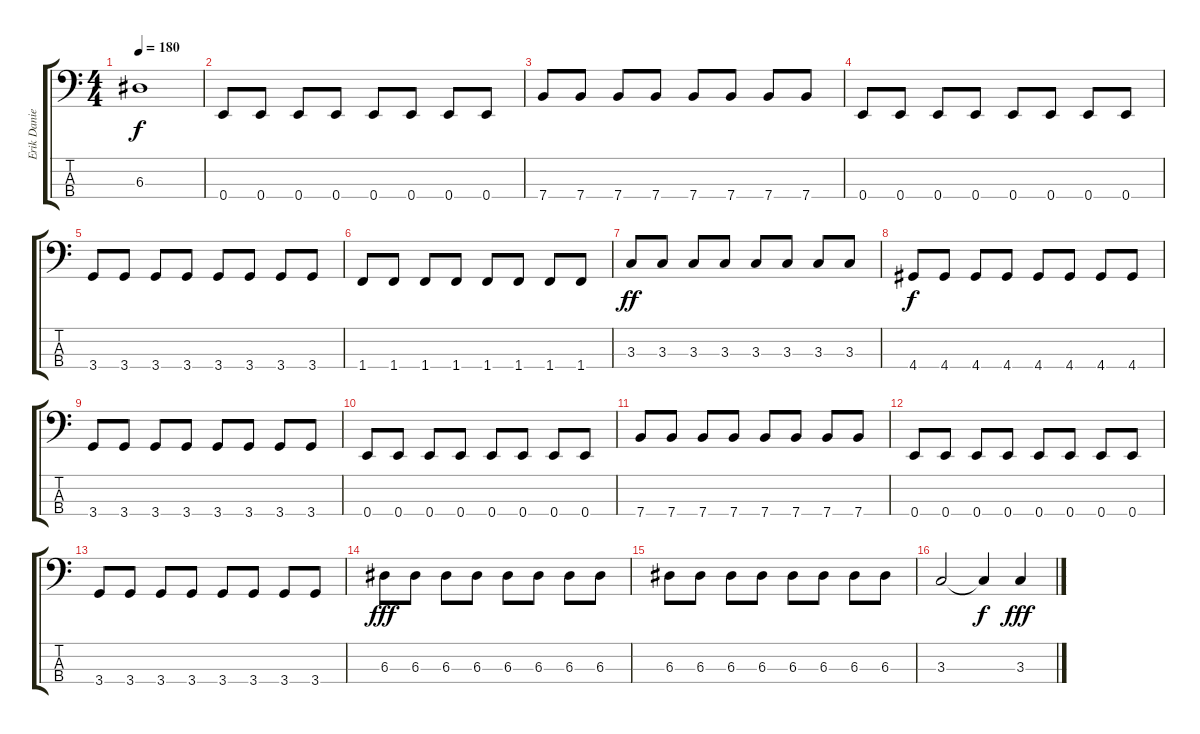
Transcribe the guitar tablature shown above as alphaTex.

\track ("Erik Danielsson" "Erik Danie") {instrument electricbasspick}
\staff {score tabs}
\tuning (G2 D2 A1 E1) {hide}
\ts (4 4)
\tempo 180
\clef f4
\ks c
6.3{t}.1{dy f} |
0.4.8 0.4.8 0.4.8 0.4.8 0.4.8 0.4.8 0.4.8 0.4.8 |
7.4.8 7.4.8 7.4.8 7.4.8 7.4.8 7.4.8 7.4.8 7.4.8 |
0.4.8 0.4.8 0.4.8 0.4.8 0.4.8 0.4.8 0.4.8 0.4.8 |
3.4.8 3.4.8 3.4.8 3.4.8 3.4.8 3.4.8 3.4.8 3.4.8 |
1.4.8 1.4.8 1.4.8 1.4.8 1.4.8 1.4.8 1.4.8 1.4.8 |
3.3.8{dy ff} 3.3.8 3.3.8 3.3.8 3.3.8 3.3.8 3.3.8 3.3.8 |
4.4.8{dy f} 4.4.8 4.4.8 4.4.8 4.4.8 4.4.8 4.4.8 4.4.8 |
3.4.8 3.4.8 3.4.8 3.4.8 3.4.8 3.4.8 3.4.8 3.4.8 |
0.4.8 0.4.8 0.4.8 0.4.8 0.4.8 0.4.8 0.4.8 0.4.8 |
7.4.8 7.4.8 7.4.8 7.4.8 7.4.8 7.4.8 7.4.8 7.4.8 |
0.4.8 0.4.8 0.4.8 0.4.8 0.4.8 0.4.8 0.4.8 0.4.8 |
3.4.8 3.4.8 3.4.8 3.4.8 3.4.8 3.4.8 3.4.8 3.4.8 |
6.3.8{dy fff} 6.3.8 6.3.8 6.3.8 6.3.8 6.3.8 6.3.8 6.3.8 |
6.3.8 6.3.8 6.3.8 6.3.8 6.3.8 6.3.8 6.3.8 6.3.8 |
3.3.2 3.3{t}.4{dy f} 3.3.4{dy fff}
